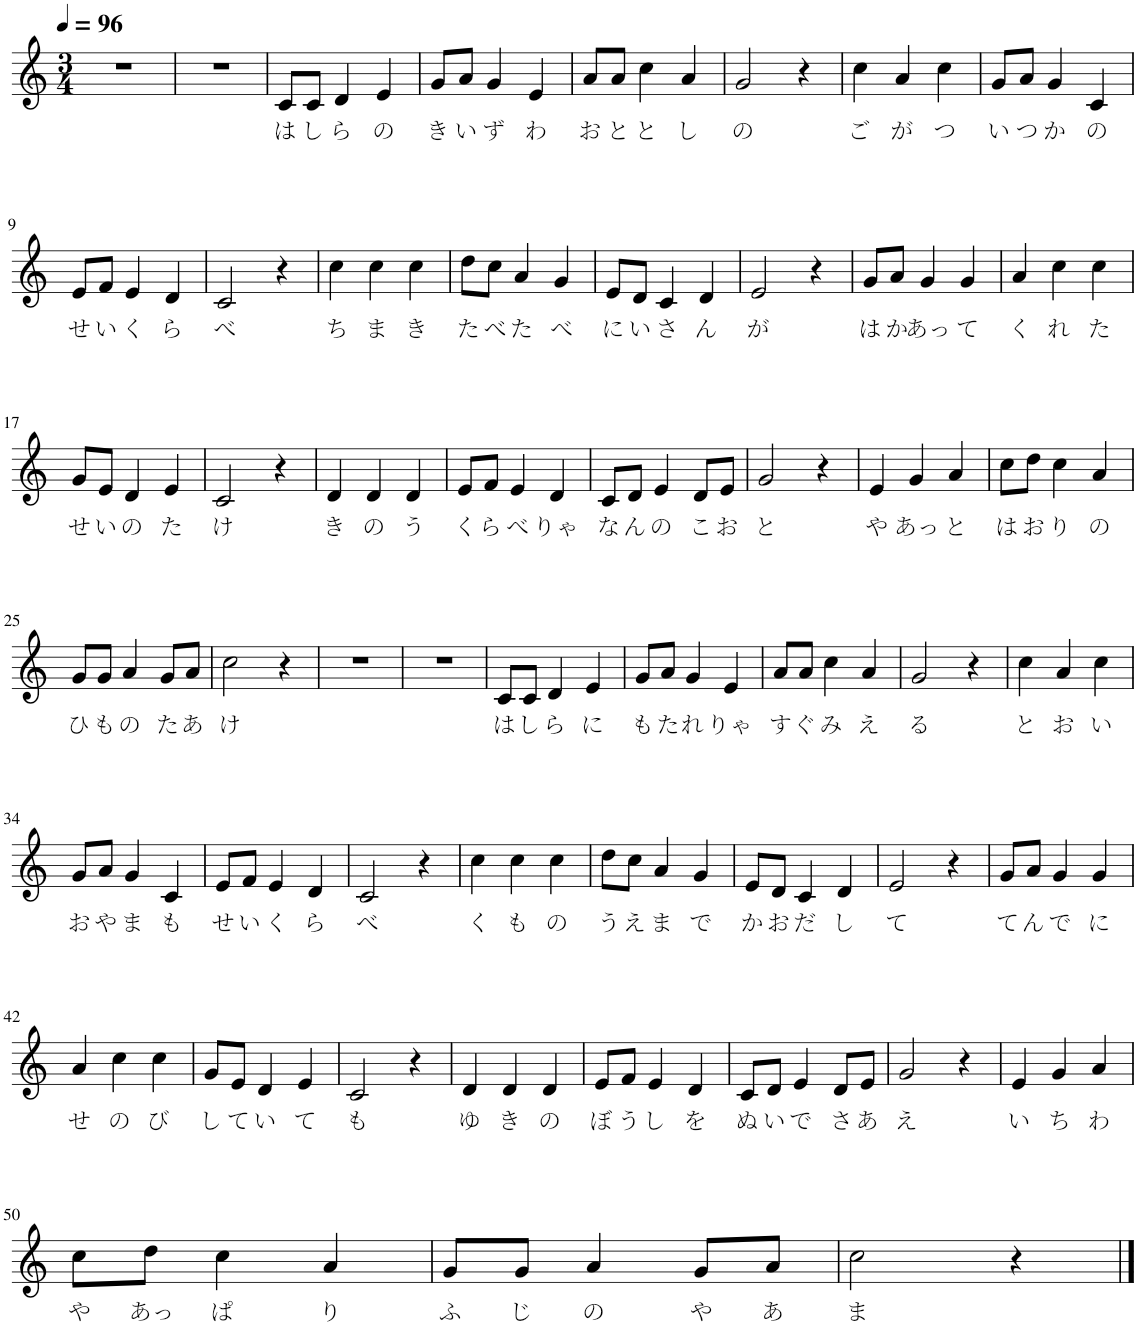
**kern	**text
*part1	*part1
*staff1	*staff1
*I"ピアノ	*
*clefG2	*
*k[]	*
*M3/4	*
*MM96	*
=1	=1
2.r	.
=2	=2
2.r	.
=3	=3
!	!LO:LY:b
8c/L	は
!	!LO:LY:b
8c/J	し
!	!LO:LY:b
4d/	ら
!	!LO:LY:b
4e/	の
=4	=4
!	!LO:LY:b
8g/L	き
!	!LO:LY:b
8a/J	い
!	!LO:LY:b
4g/	ず
!	!LO:LY:b
4e/	わ
=5	=5
!	!LO:LY:b
8a/L	お
!	!LO:LY:b
8a/J	と
!	!LO:LY:b
4cc\	と
!	!LO:LY:b
4a/	し
=6	=6
!	!LO:LY:b
2g/	の
4r	.
=7	=7
!	!LO:LY:b
4cc\	ご
!	!LO:LY:b
4a/	が
!	!LO:LY:b
4cc\	つ
=8	=8
!	!LO:LY:b
8g/L	い
!	!LO:LY:b
8a/J	つ
!	!LO:LY:b
4g/	か
!	!LO:LY:b
4c/	の
!!LO:LB:g=z
=9	=9
!	!LO:LY:b
8e/L	せ
!	!LO:LY:b
8f/J	い
!	!LO:LY:b
4e/	く
!	!LO:LY:b
4d/	ら
=10	=10
!	!LO:LY:b
2c/	べ
4r	.
=11	=11
!	!LO:LY:b
4cc\	ち
!	!LO:LY:b
4cc\	ま
!	!LO:LY:b
4cc\	き
=12	=12
!	!LO:LY:b
8dd\L	た
!	!LO:LY:b
8cc\J	べ
!	!LO:LY:b
4a/	た
!	!LO:LY:b
4g/	べ
=13	=13
!	!LO:LY:b
8e/L	に
!	!LO:LY:b
8d/J	い
!	!LO:LY:b
4c/	さ
!	!LO:LY:b
4d/	ん
=14	=14
!	!LO:LY:b
2e/	が
4r	.
=15	=15
!	!LO:LY:b
8g/L	は
!	!LO:LY:b
8a/J	か
!	!LO:LY:b
4g/	あっ
!	!LO:LY:b
4g/	て
=16	=16
!	!LO:LY:b
4a/	く
!	!LO:LY:b
4cc\	れ
!	!LO:LY:b
4cc\	た
!!LO:LB:g=z
=17	=17
!	!LO:LY:b
8g/L	せ
!	!LO:LY:b
8e/J	い
!	!LO:LY:b
4d/	の
!	!LO:LY:b
4e/	た
=18	=18
!	!LO:LY:b
2c/	け
4r	.
=19	=19
!	!LO:LY:b
4d/	き
!	!LO:LY:b
4d/	の
!	!LO:LY:b
4d/	う
=20	=20
!	!LO:LY:b
8e/L	く
!	!LO:LY:b
8f/J	ら
!	!LO:LY:b
4e/	べ
!	!LO:LY:b
4d/	りゃ
=21	=21
!	!LO:LY:b
8c/L	な
!	!LO:LY:b
8d/J	ん
!	!LO:LY:b
4e/	の
!	!LO:LY:b
8d/L	こ
!	!LO:LY:b
8e/J	お
=22	=22
!	!LO:LY:b
2g/	と
4r	.
=23	=23
!	!LO:LY:b
4e/	や
!	!LO:LY:b
4g/	あっ
!	!LO:LY:b
4a/	と
=24	=24
!	!LO:LY:b
8cc\L	は
!	!LO:LY:b
8dd\J	お
!	!LO:LY:b
4cc\	り
!	!LO:LY:b
4a/	の
!!LO:LB:g=z
=25	=25
!	!LO:LY:b
8g/L	ひ
!	!LO:LY:b
8g/J	も
!	!LO:LY:b
4a/	の
!	!LO:LY:b
8g/L	た
!	!LO:LY:b
8a/J	あ
=26	=26
!	!LO:LY:b
2cc\	け
4r	.
=27	=27
2.r	.
=28	=28
2.r	.
=29	=29
!	!LO:LY:b
8c/L	は
!	!LO:LY:b
8c/J	し
!	!LO:LY:b
4d/	ら
!	!LO:LY:b
4e/	に
=30	=30
!	!LO:LY:b
8g/L	も
!	!LO:LY:b
8a/J	た
!	!LO:LY:b
4g/	れ
!	!LO:LY:b
4e/	りゃ
=31	=31
!	!LO:LY:b
8a/L	す
!	!LO:LY:b
8a/J	ぐ
!	!LO:LY:b
4cc\	み
!	!LO:LY:b
4a/	え
=32	=32
!	!LO:LY:b
2g/	る
4r	.
=33	=33
!	!LO:LY:b
4cc\	と
!	!LO:LY:b
4a/	お
!	!LO:LY:b
4cc\	い
!!LO:LB:g=z
=34	=34
!	!LO:LY:b
8g/L	お
!	!LO:LY:b
8a/J	や
!	!LO:LY:b
4g/	ま
!	!LO:LY:b
4c/	も
=35	=35
!	!LO:LY:b
8e/L	せ
!	!LO:LY:b
8f/J	い
!	!LO:LY:b
4e/	く
!	!LO:LY:b
4d/	ら
=36	=36
!	!LO:LY:b
2c/	べ
4r	.
=37	=37
!	!LO:LY:b
4cc\	く
!	!LO:LY:b
4cc\	も
!	!LO:LY:b
4cc\	の
=38	=38
!	!LO:LY:b
8dd\L	う
!	!LO:LY:b
8cc\J	え
!	!LO:LY:b
4a/	ま
!	!LO:LY:b
4g/	で
=39	=39
!	!LO:LY:b
8e/L	か
!	!LO:LY:b
8d/J	お
!	!LO:LY:b
4c/	だ
!	!LO:LY:b
4d/	し
=40	=40
!	!LO:LY:b
2e/	て
4r	.
=41	=41
!	!LO:LY:b
8g/L	て
!	!LO:LY:b
8a/J	ん
!	!LO:LY:b
4g/	で
!	!LO:LY:b
4g/	に
!!LO:LB:g=z
=42	=42
!	!LO:LY:b
4a/	せ
!	!LO:LY:b
4cc\	の
!	!LO:LY:b
4cc\	び
=43	=43
!	!LO:LY:b
8g/L	し
!	!LO:LY:b
8e/J	て
!	!LO:LY:b
4d/	い
!	!LO:LY:b
4e/	て
=44	=44
!	!LO:LY:b
2c/	も
4r	.
=45	=45
!	!LO:LY:b
4d/	ゆ
!	!LO:LY:b
4d/	き
!	!LO:LY:b
4d/	の
=46	=46
!	!LO:LY:b
8e/L	ぼ
!	!LO:LY:b
8f/J	う
!	!LO:LY:b
4e/	し
!	!LO:LY:b
4d/	を
=47	=47
!	!LO:LY:b
8c/L	ぬ
!	!LO:LY:b
8d/J	い
!	!LO:LY:b
4e/	で
!	!LO:LY:b
8d/L	さ
!	!LO:LY:b
8e/J	あ
=48	=48
!	!LO:LY:b
2g/	え
4r	.
=49	=49
!	!LO:LY:b
4e/	い
!	!LO:LY:b
4g/	ち
!	!LO:LY:b
4a/	わ
!!LO:LB:g=z
=50	=50
!	!LO:LY:b
8cc\L	や
!	!LO:LY:b
8dd\J	あっ
!	!LO:LY:b
4cc\	ぱ
!	!LO:LY:b
4a/	り
=51	=51
!	!LO:LY:b
8g/L	ふ
!	!LO:LY:b
8g/J	じ
!	!LO:LY:b
4a/	の
!	!LO:LY:b
8g/L	や
!	!LO:LY:b
8a/J	あ
=52	=52
!	!LO:LY:b
2cc\	ま
4r	.
==	==
*-	*-
